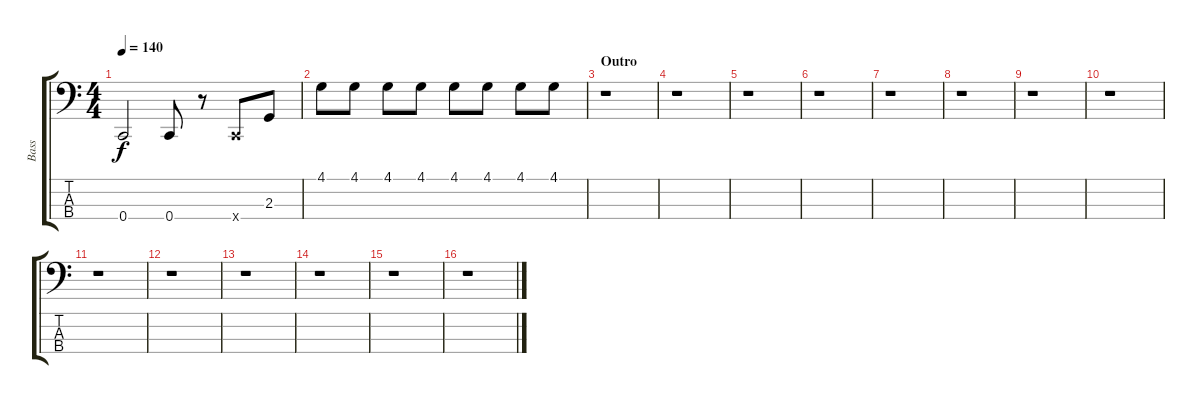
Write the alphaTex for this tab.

\track ("Bass" "Bass") {instrument electricbasspick}
\staff {score tabs}
\tuning (Eb2 Bb1 F1 C1) {hide}
\ts (4 4)
\tempo 140
\clef f4
\ks c
0.4.2{dy f} 0.4.8 r.8 0.4{x}.8 2.3.8 |
4.1.8 4.1.8 4.1.8 4.1.8 4.1.8 4.1.8 4.1.8 4.1.8 |
\section ("" "Outro")
r.1 |
r.1 |
r.1 |
r.1 |
r.1 |
r.1 |
r.1 |
r.1 |
r.1 |
r.1 |
r.1 |
r.1 |
r.1 |
r.1
